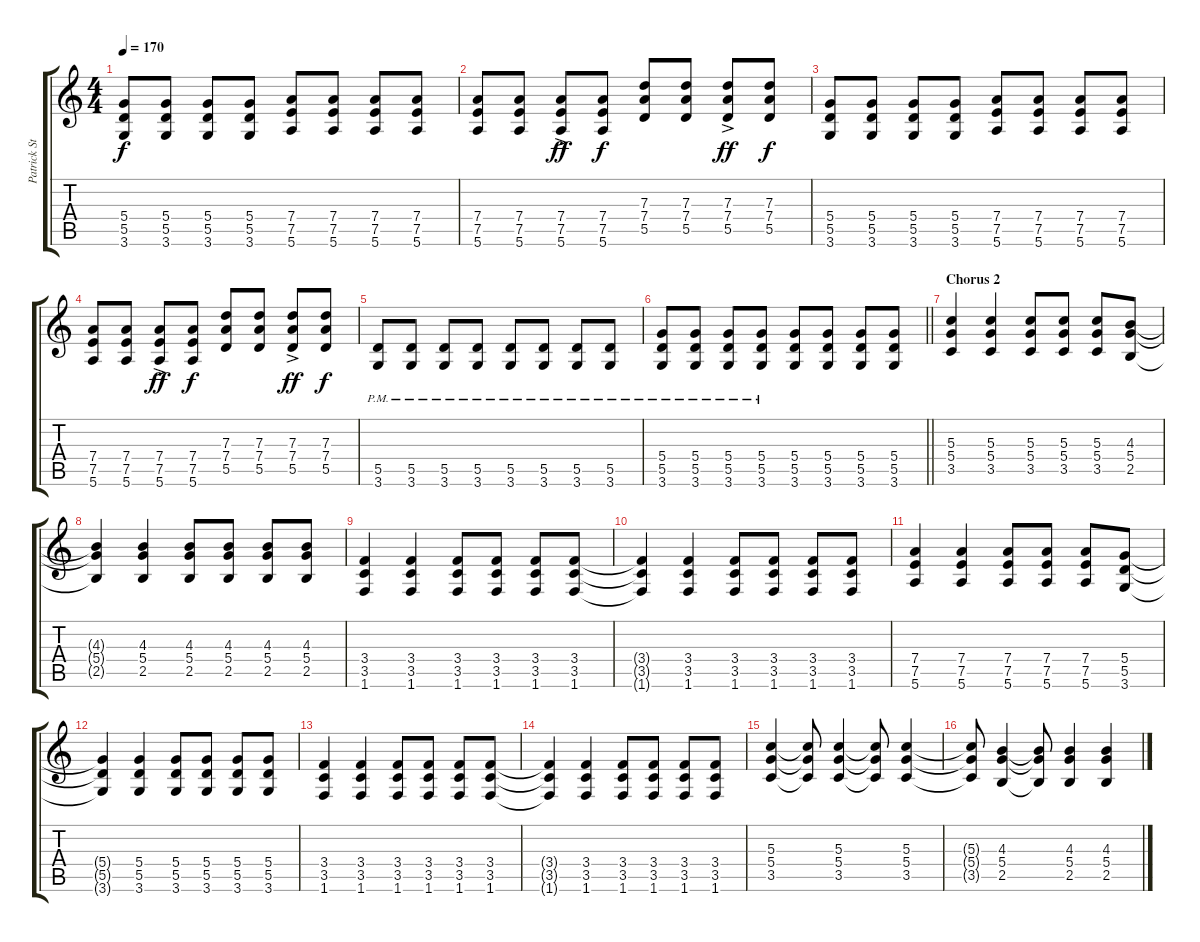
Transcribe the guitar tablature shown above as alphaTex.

\track ("Patrick Stump (Rythmn Guitar)" "Patrick St") {instrument overdrivenguitar}
\staff {score tabs}
\tuning (E4 B3 G3 D3 A2 E2) {hide}
\ts (4 4)
\tempo 170
\clef g2
\ks c
(5.4 5.5 3.6).8{dy f} (5.4 5.5 3.6).8 (5.4 5.5 3.6).8 (5.4 5.5 3.6).8 (7.4 7.5 5.6).8 (7.4 7.5 5.6).8 (7.4 7.5 5.6).8 (7.4 7.5 5.6).8 |
(7.4 7.5 5.6).8 (7.4 7.5 5.6).8 (7.4{ac} 7.5{ac} 5.6{ac}).8{dy ff} (7.4 7.5 5.6).8{dy f} (7.3 7.4 5.5).8 (7.3 7.4 5.5).8 (7.3{ac} 7.4{ac} 5.5{ac}).8{dy ff} (7.3 7.4 5.5).8{dy f} |
(5.4 5.5 3.6).8 (5.4 5.5 3.6).8 (5.4 5.5 3.6).8 (5.4 5.5 3.6).8 (7.4 7.5 5.6).8 (7.4 7.5 5.6).8 (7.4 7.5 5.6).8 (7.4 7.5 5.6).8 |
(7.4 7.5 5.6).8 (7.4 7.5 5.6).8 (7.4{ac} 7.5{ac} 5.6{ac}).8{dy ff} (7.4 7.5 5.6).8{dy f} (7.3 7.4 5.5).8 (7.3 7.4 5.5).8 (7.3{ac} 7.4{ac} 5.5{ac}).8{dy ff} (7.3 7.4 5.5).8{dy f} |
(5.5{pm} 3.6{pm}).8 (5.5{pm} 3.6{pm}).8 (5.5{pm} 3.6{pm}).8 (5.5{pm} 3.6{pm}).8 (5.5{pm} 3.6{pm}).8 (5.5{pm} 3.6{pm}).8 (5.5{pm} 3.6{pm}).8 (5.5{pm} 3.6{pm}).8 |
\barLineRight lightlight
(5.4 5.5{pm} 3.6).8 (5.4 5.5{pm} 3.6).8 (5.4 5.5{pm} 3.6).8 (5.4{pm} 5.5 3.6).8 (5.4 5.5 3.6).8 (5.4 5.5 3.6).8 (5.4 5.5 3.6).8 (5.4 5.5 3.6).8 |
\section ("" "Chorus 2")
(5.3 5.4 3.5).4{volume 13} (5.3 5.4 3.5).4 (5.3 5.4 3.5).8 (5.3 5.4 3.5).8 (5.3 5.4 3.5).8 (4.3 5.4 2.5).8 |
(4.3{t} 5.4{t} 2.5{t}).4 (4.3 5.4 2.5).4 (4.3 5.4 2.5).8 (4.3 5.4 2.5).8 (4.3 5.4 2.5).8 (4.3 5.4 2.5).8 |
(3.4 3.5 1.6).4 (3.4 3.5 1.6).4 (3.4 3.5 1.6).8 (3.4 3.5 1.6).8 (3.4 3.5 1.6).8 (3.4 3.5 1.6).8 |
(3.4{t} 3.5{t} 1.6{t}).4 (3.4 3.5 1.6).4 (3.4 3.5 1.6).8 (3.4 3.5 1.6).8 (3.4 3.5 1.6).8 (3.4 3.5 1.6).8 |
(7.4 7.5 5.6).4 (7.4 7.5 5.6).4 (7.4 7.5 5.6).8 (7.4 7.5 5.6).8 (7.4 7.5 5.6).8 (5.4 5.5 3.6).8 |
(5.4{t} 5.5{t} 3.6{t}).4 (5.4 5.5 3.6).4 (5.4 5.5 3.6).8 (5.4 5.5 3.6).8 (5.4 5.5 3.6).8 (5.4 5.5 3.6).8 |
(3.4 3.5 1.6).4 (3.4 3.5 1.6).4 (3.4 3.5 1.6).8 (3.4 3.5 1.6).8 (3.4 3.5 1.6).8 (3.4 3.5 1.6).8 |
(3.4{t} 3.5{t} 1.6{t}).4 (3.4 3.5 1.6).4 (3.4 3.5 1.6).8 (3.4 3.5 1.6).8 (3.4 3.5 1.6).8 (3.4 3.5 1.6).8 |
(5.3 5.4 3.5).4{volume 11} (5.3{t} 5.4{t} 3.5{t}).8 (5.3 5.4 3.5).4 (5.3{t} 5.4{t} 3.5{t}).8 (5.3 5.4 3.5).4 |
(5.3{t} 5.4{t} 3.5{t}).8 (4.3 5.4 2.5).4 (4.3{t} 5.4{t} 2.5{t}).8 (4.3 5.4 2.5).4 (4.3 5.4 2.5).4
